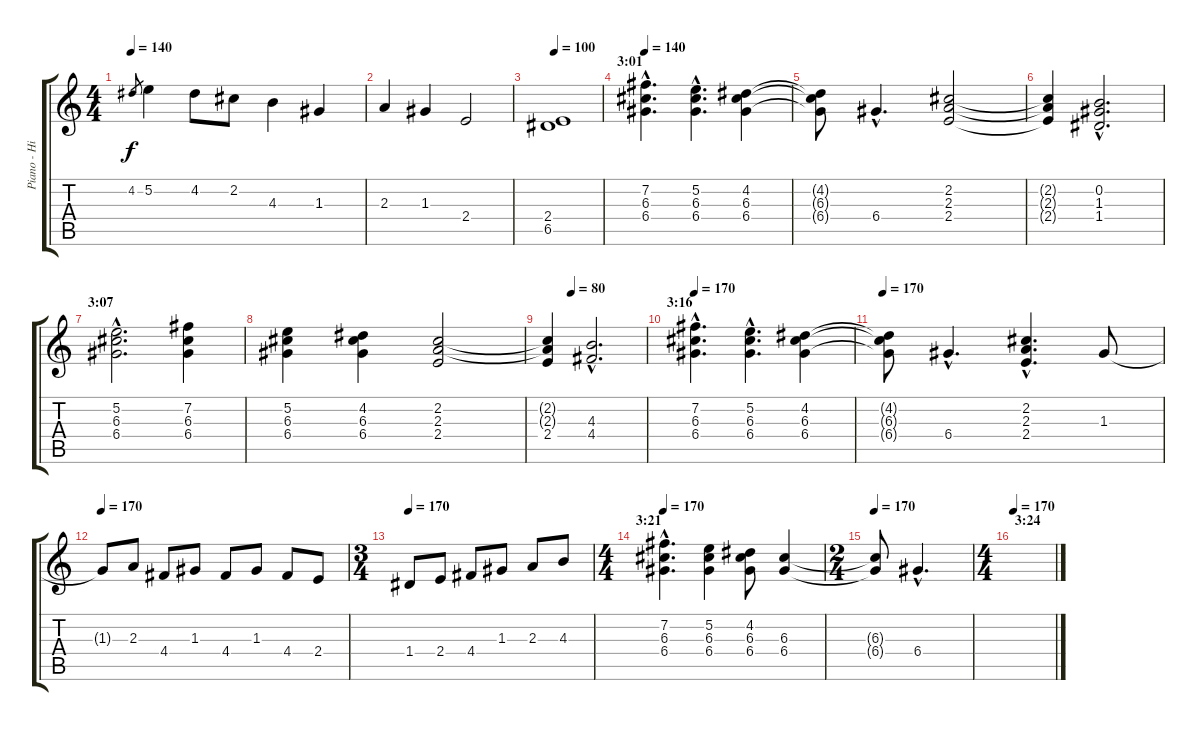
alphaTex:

\track ("Piano - High" "Piano - Hi") {instrument acousticgrandpiano}
\staff {score tabs}
\tuning (E5 B4 G4 D4 A3 E3) {hide}
\ts (4 4)
\tempo 140
\clef g2
\ks c
4.2.8{gr dy f} 5.2.4 4.2.8 2.2.8 4.3.4 1.3.4 |
2.3.4 1.3.4 2.4.2 |
\tempo 100
(2.4 6.5).1 |
\section ("" "3:01")
\tempo 140
(7.2{hac} 6.3{hac} 6.4{hac}).4{d} (5.2{hac} 6.3{hac} 6.4{hac}).4{d} (4.2 6.3 6.4).4 |
(4.2{t} 6.3{t} 6.4{t}).8 6.4{hac}.4{d} (2.2 2.3 2.4).2 |
(2.2{t} 2.3{t} 2.4{t}).4 (0.2{hac} 1.3{hac} 1.4{hac}).2{d} |
\section ("" "3:07")
(5.2{hac} 6.3{hac} 6.4{hac}).2{d} (7.2 6.3 6.4).4 |
(5.2 6.3 6.4).4 (4.2 6.3 6.4).4 (2.2 2.3 2.4).2 |
\tempo (80 0.25)
(2.2{t} 2.3{t} 2.4).4 (4.3{hac} 4.4{hac}).2{d} |
\section ("" "3:16")
\tempo 170
(7.2{hac} 6.3{hac} 6.4{hac}).4{d} (5.2{hac} 6.3{hac} 6.4{hac}).4{d} (4.2 6.3 6.4).4 |
\tempo 170
(4.2{t} 6.3{t} 6.4{t}).8 6.4{hac}.4{d} (2.2{hac} 2.3{hac} 2.4{hac}).4{d} 1.3.8 |
\tempo 170
1.3{t}.8 2.3.8 4.4.8 1.3.8 4.4.8 1.3.8 4.4.8 2.4.8 |
\ts (3 4)
\tempo 170
1.4.8 2.4.8 4.4.8 1.3.8 2.3.8 4.3.8 |
\ts (4 4)
\section ("" "3:21")
\tempo 170
(7.2{hac} 6.3{hac} 6.4{hac}).4{d} (5.2 6.3 6.4).4 (4.2 6.3 6.4).8 (6.3 6.4).4 |
\ts (2 4)
\tempo 170
(6.3{t} 6.4{t}).8 6.4{hac}.4{d} |
\ts (4 4)
\section ("" "3:24")
\tempo 170
